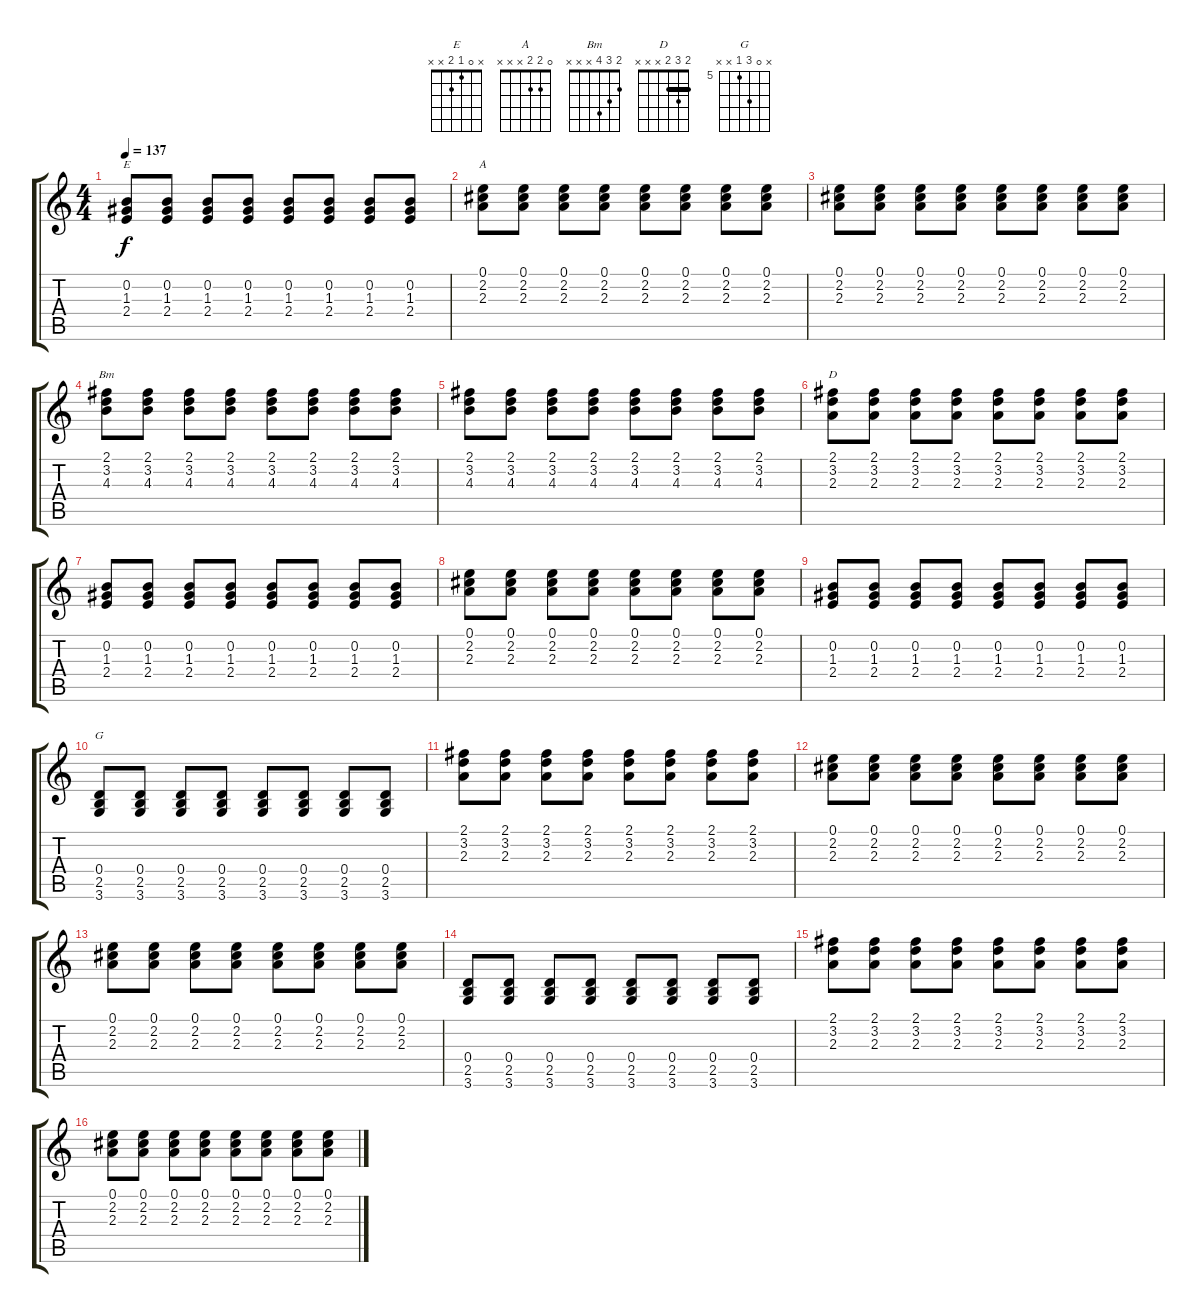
\track "" {instrument acousticguitarnylon}
\staff {score tabs}
\tuning (E4 B3 G3 D3 A2 E2) {hide}
\chord ("E" x 0 1 2 x x)
\chord ("A" 0 2 2 x x x)
\chord ("Bm" 2 3 4 x x x)
\chord ("D" 2 3 2 x x x) {barre 2}
\chord ("G" x 0 7 5 x x) {firstfret 5}
\ts (4 4)
\tempo 137
\clef g2
\ks c
(0.2 1.3 2.4).8{ch "E" dy f} (0.2 1.3 2.4).8 (0.2 1.3 2.4).8 (0.2 1.3 2.4).8 (0.2 1.3 2.4).8 (0.2 1.3 2.4).8 (0.2 1.3 2.4).8 (0.2 1.3 2.4).8 |
(0.1 2.2 2.3).8{ch "A"} (0.1 2.2 2.3).8 (0.1 2.2 2.3).8 (0.1 2.2 2.3).8 (0.1 2.2 2.3).8 (0.1 2.2 2.3).8 (0.1 2.2 2.3).8 (0.1 2.2 2.3).8 |
(0.1 2.2 2.3).8 (0.1 2.2 2.3).8 (0.1 2.2 2.3).8 (0.1 2.2 2.3).8 (0.1 2.2 2.3).8 (0.1 2.2 2.3).8 (0.1 2.2 2.3).8 (0.1 2.2 2.3).8 |
(2.1 3.2 4.3).8{ch "Bm"} (2.1 3.2 4.3).8 (2.1 3.2 4.3).8 (2.1 3.2 4.3).8 (2.1 3.2 4.3).8 (2.1 3.2 4.3).8 (2.1 3.2 4.3).8 (2.1 3.2 4.3).8 |
(2.1 3.2 4.3).8 (2.1 3.2 4.3).8 (2.1 3.2 4.3).8 (2.1 3.2 4.3).8 (2.1 3.2 4.3).8 (2.1 3.2 4.3).8 (2.1 3.2 4.3).8 (2.1 3.2 4.3).8 |
(2.1 3.2 2.3).8{ch "D"} (2.1 3.2 2.3).8 (2.1 3.2 2.3).8 (2.1 3.2 2.3).8 (2.1 3.2 2.3).8 (2.1 3.2 2.3).8 (2.1 3.2 2.3).8 (2.1 3.2 2.3).8 |
(0.2 1.3 2.4).8 (0.2 1.3 2.4).8 (0.2 1.3 2.4).8 (0.2 1.3 2.4).8 (0.2 1.3 2.4).8 (0.2 1.3 2.4).8 (0.2 1.3 2.4).8 (0.2 1.3 2.4).8 |
(0.1 2.2 2.3).8 (0.1 2.2 2.3).8 (0.1 2.2 2.3).8 (0.1 2.2 2.3).8 (0.1 2.2 2.3).8 (0.1 2.2 2.3).8 (0.1 2.2 2.3).8 (0.1 2.2 2.3).8 |
(0.2 1.3 2.4).8 (0.2 1.3 2.4).8 (0.2 1.3 2.4).8 (0.2 1.3 2.4).8 (0.2 1.3 2.4).8 (0.2 1.3 2.4).8 (0.2 1.3 2.4).8 (0.2 1.3 2.4).8 |
(0.4 2.5 3.6).8{ch "G"} (0.4 2.5 3.6).8 (0.4 2.5 3.6).8 (0.4 2.5 3.6).8 (0.4 2.5 3.6).8 (0.4 2.5 3.6).8 (0.4 2.5 3.6).8 (0.4 2.5 3.6).8 |
(2.1 3.2 2.3).8 (2.1 3.2 2.3).8 (2.1 3.2 2.3).8 (2.1 3.2 2.3).8 (2.1 3.2 2.3).8 (2.1 3.2 2.3).8 (2.1 3.2 2.3).8 (2.1 3.2 2.3).8 |
(0.1 2.2 2.3).8 (0.1 2.2 2.3).8 (0.1 2.2 2.3).8 (0.1 2.2 2.3).8 (0.1 2.2 2.3).8 (0.1 2.2 2.3).8 (0.1 2.2 2.3).8 (0.1 2.2 2.3).8 |
(0.1 2.2 2.3).8 (0.1 2.2 2.3).8 (0.1 2.2 2.3).8 (0.1 2.2 2.3).8 (0.1 2.2 2.3).8 (0.1 2.2 2.3).8 (0.1 2.2 2.3).8 (0.1 2.2 2.3).8 |
(0.4 2.5 3.6).8 (0.4 2.5 3.6).8 (0.4 2.5 3.6).8 (0.4 2.5 3.6).8 (0.4 2.5 3.6).8 (0.4 2.5 3.6).8 (0.4 2.5 3.6).8 (0.4 2.5 3.6).8 |
(2.1 3.2 2.3).8 (2.1 3.2 2.3).8 (2.1 3.2 2.3).8 (2.1 3.2 2.3).8 (2.1 3.2 2.3).8 (2.1 3.2 2.3).8 (2.1 3.2 2.3).8 (2.1 3.2 2.3).8 |
(0.1 2.2 2.3).8 (0.1 2.2 2.3).8 (0.1 2.2 2.3).8 (0.1 2.2 2.3).8 (0.1 2.2 2.3).8 (0.1 2.2 2.3).8 (0.1 2.2 2.3).8 (0.1 2.2 2.3).8
